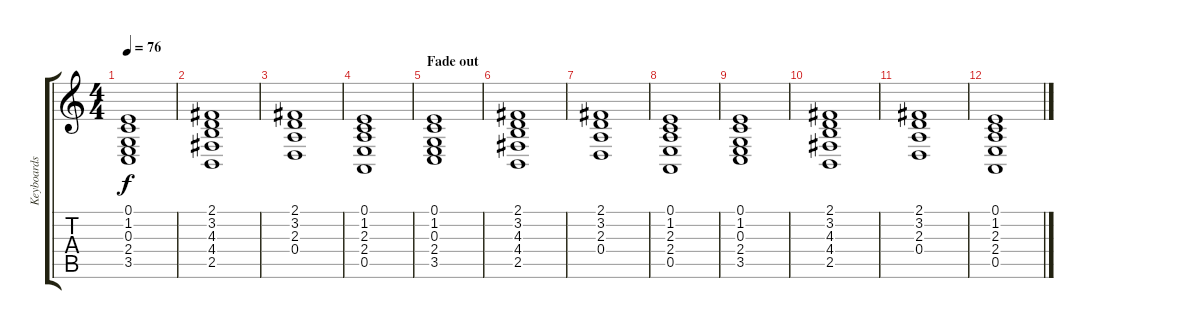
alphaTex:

\track ("Keyboards 1" "Keyboards ") {instrument stringensemble1}
\staff {score tabs}
\tuning (E4 B3 G3 D3 A2 E2) {hide}
\ts (4 4)
\tempo 76
\clef g2
\ks c
(0.1 1.2 0.3 2.4 3.5).1{dy f} |
(2.1 3.2 4.3 4.4 2.5).1 |
(2.1 3.2 2.3 0.4).1 |
(0.1 1.2 2.3 2.4 0.5).1 |
\section ("" "Fade out")
(0.1 1.2 0.3 2.4 3.5).1 |
(2.1 3.2 4.3 4.4 2.5).1 |
(2.1 3.2 2.3 0.4).1 |
(0.1 1.2 2.3 2.4 0.5).1 |
(0.1 1.2 0.3 2.4 3.5).1 |
(2.1 3.2 4.3 4.4 2.5).1 |
(2.1 3.2 2.3 0.4).1 |
(0.1 1.2 2.3 2.4 0.5).1
